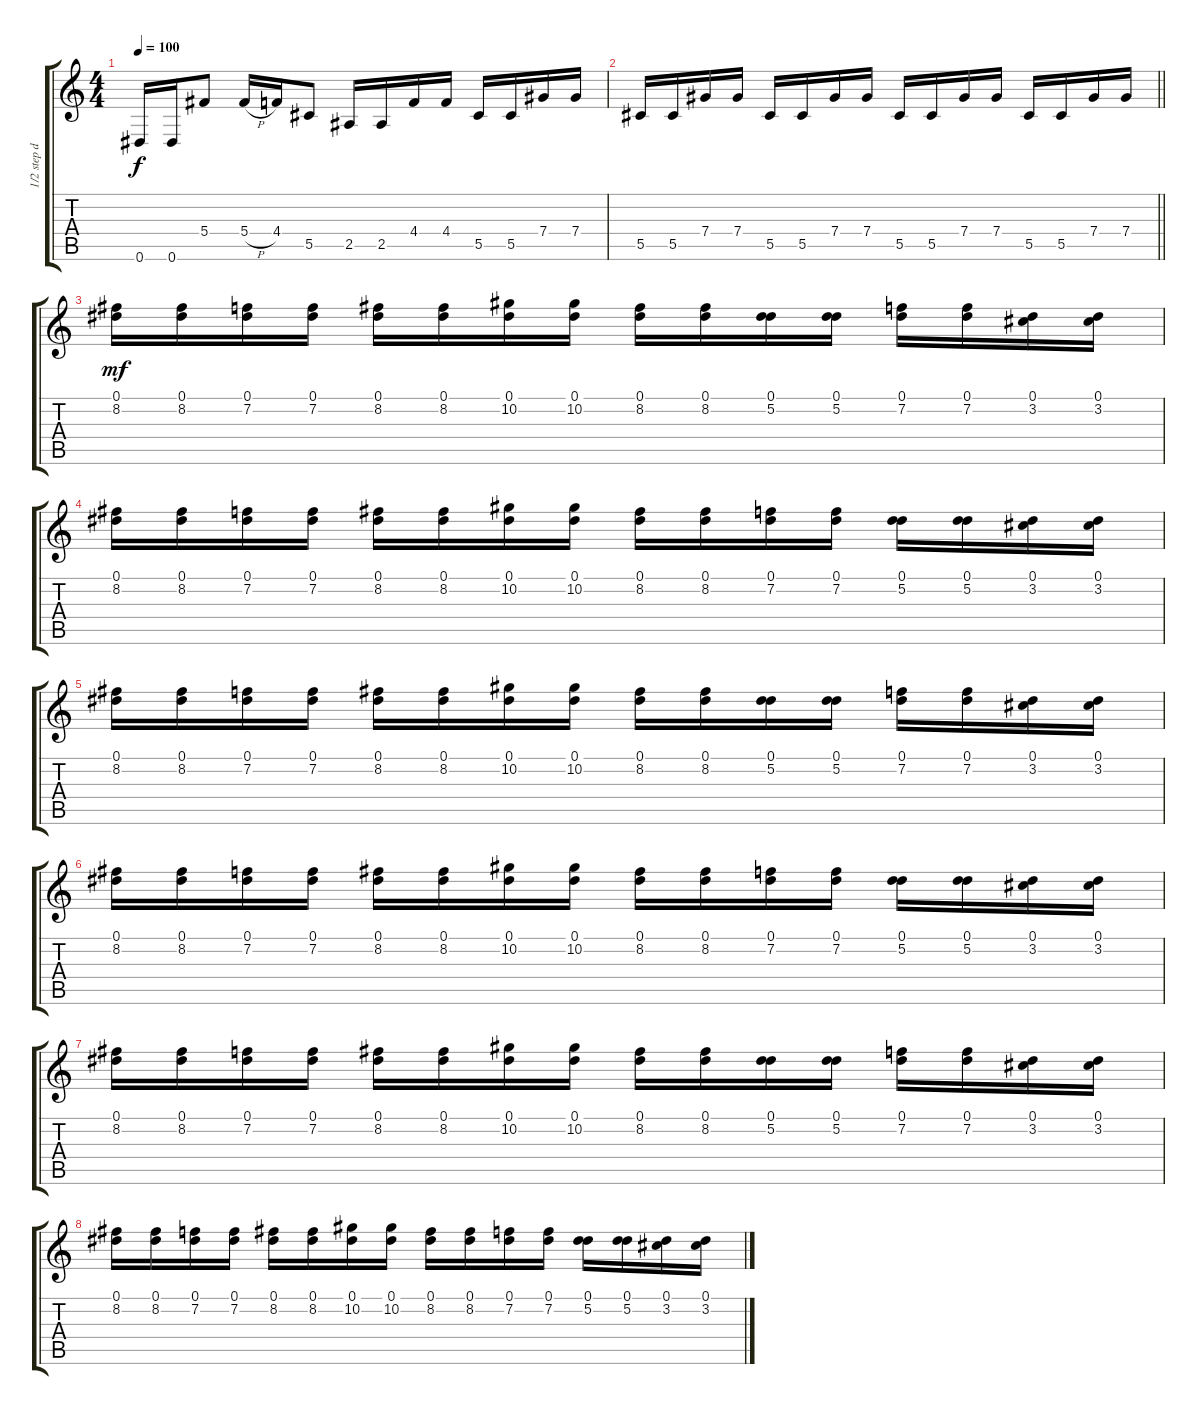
\track ("1/2 step down tuning  " "1/2 step d") {instrument overdrivenguitar}
\staff {score tabs}
\tuning (Eb4 Bb3 Gb3 Db3 Ab2 Eb2) {hide}
\ts (4 4)
\tempo 100
\clef g2
\ks c
0.6.16{dy f} 0.6.16 5.4.8 5.4{h}.16 4.4.16 5.5.8 2.5.16 2.5.16 4.4.16 4.4.16 5.5.16 5.5.16 7.4.16 7.4.16 |
\barLineRight lightlight
5.5.16 5.5.16 7.4.16 7.4.16 5.5.16 5.5.16 7.4.16 7.4.16 5.5.16 5.5.16 7.4.16 7.4.16 5.5.16 5.5.16 7.4.16 7.4.16 |
(0.1 8.2).16{dy mf} (0.1 8.2).16 (0.1 7.2).16 (0.1 7.2).16 (0.1 8.2).16 (0.1 8.2).16 (0.1 10.2).16 (0.1 10.2).16 (0.1 8.2).16 (0.1 8.2).16 (0.1 5.2).16 (0.1 5.2).16 (0.1 7.2).16 (0.1 7.2).16 (0.1 3.2).16 (0.1 3.2).16 |
(0.1 8.2).16 (0.1 8.2).16 (0.1 7.2).16 (0.1 7.2).16 (0.1 8.2).16 (0.1 8.2).16 (0.1 10.2).16 (0.1 10.2).16 (0.1 8.2).16 (0.1 8.2).16 (0.1 7.2).16 (0.1 7.2).16 (0.1 5.2).16 (0.1 5.2).16 (0.1 3.2).16 (0.1 3.2).16 |
(0.1 8.2).16 (0.1 8.2).16 (0.1 7.2).16 (0.1 7.2).16 (0.1 8.2).16 (0.1 8.2).16 (0.1 10.2).16 (0.1 10.2).16 (0.1 8.2).16 (0.1 8.2).16 (0.1 5.2).16 (0.1 5.2).16 (0.1 7.2).16 (0.1 7.2).16 (0.1 3.2).16 (0.1 3.2).16 |
(0.1 8.2).16 (0.1 8.2).16 (0.1 7.2).16 (0.1 7.2).16 (0.1 8.2).16 (0.1 8.2).16 (0.1 10.2).16 (0.1 10.2).16 (0.1 8.2).16 (0.1 8.2).16 (0.1 7.2).16 (0.1 7.2).16 (0.1 5.2).16 (0.1 5.2).16 (0.1 3.2).16 (0.1 3.2).16 |
(0.1 8.2).16 (0.1 8.2).16 (0.1 7.2).16 (0.1 7.2).16 (0.1 8.2).16 (0.1 8.2).16 (0.1 10.2).16 (0.1 10.2).16 (0.1 8.2).16 (0.1 8.2).16 (0.1 5.2).16 (0.1 5.2).16 (0.1 7.2).16 (0.1 7.2).16 (0.1 3.2).16 (0.1 3.2).16 |
(0.1 8.2).16 (0.1 8.2).16 (0.1 7.2).16 (0.1 7.2).16 (0.1 8.2).16 (0.1 8.2).16 (0.1 10.2).16 (0.1 10.2).16 (0.1 8.2).16 (0.1 8.2).16 (0.1 7.2).16 (0.1 7.2).16 (0.1 5.2).16 (0.1 5.2).16 (0.1 3.2).16 (0.1 3.2).16
